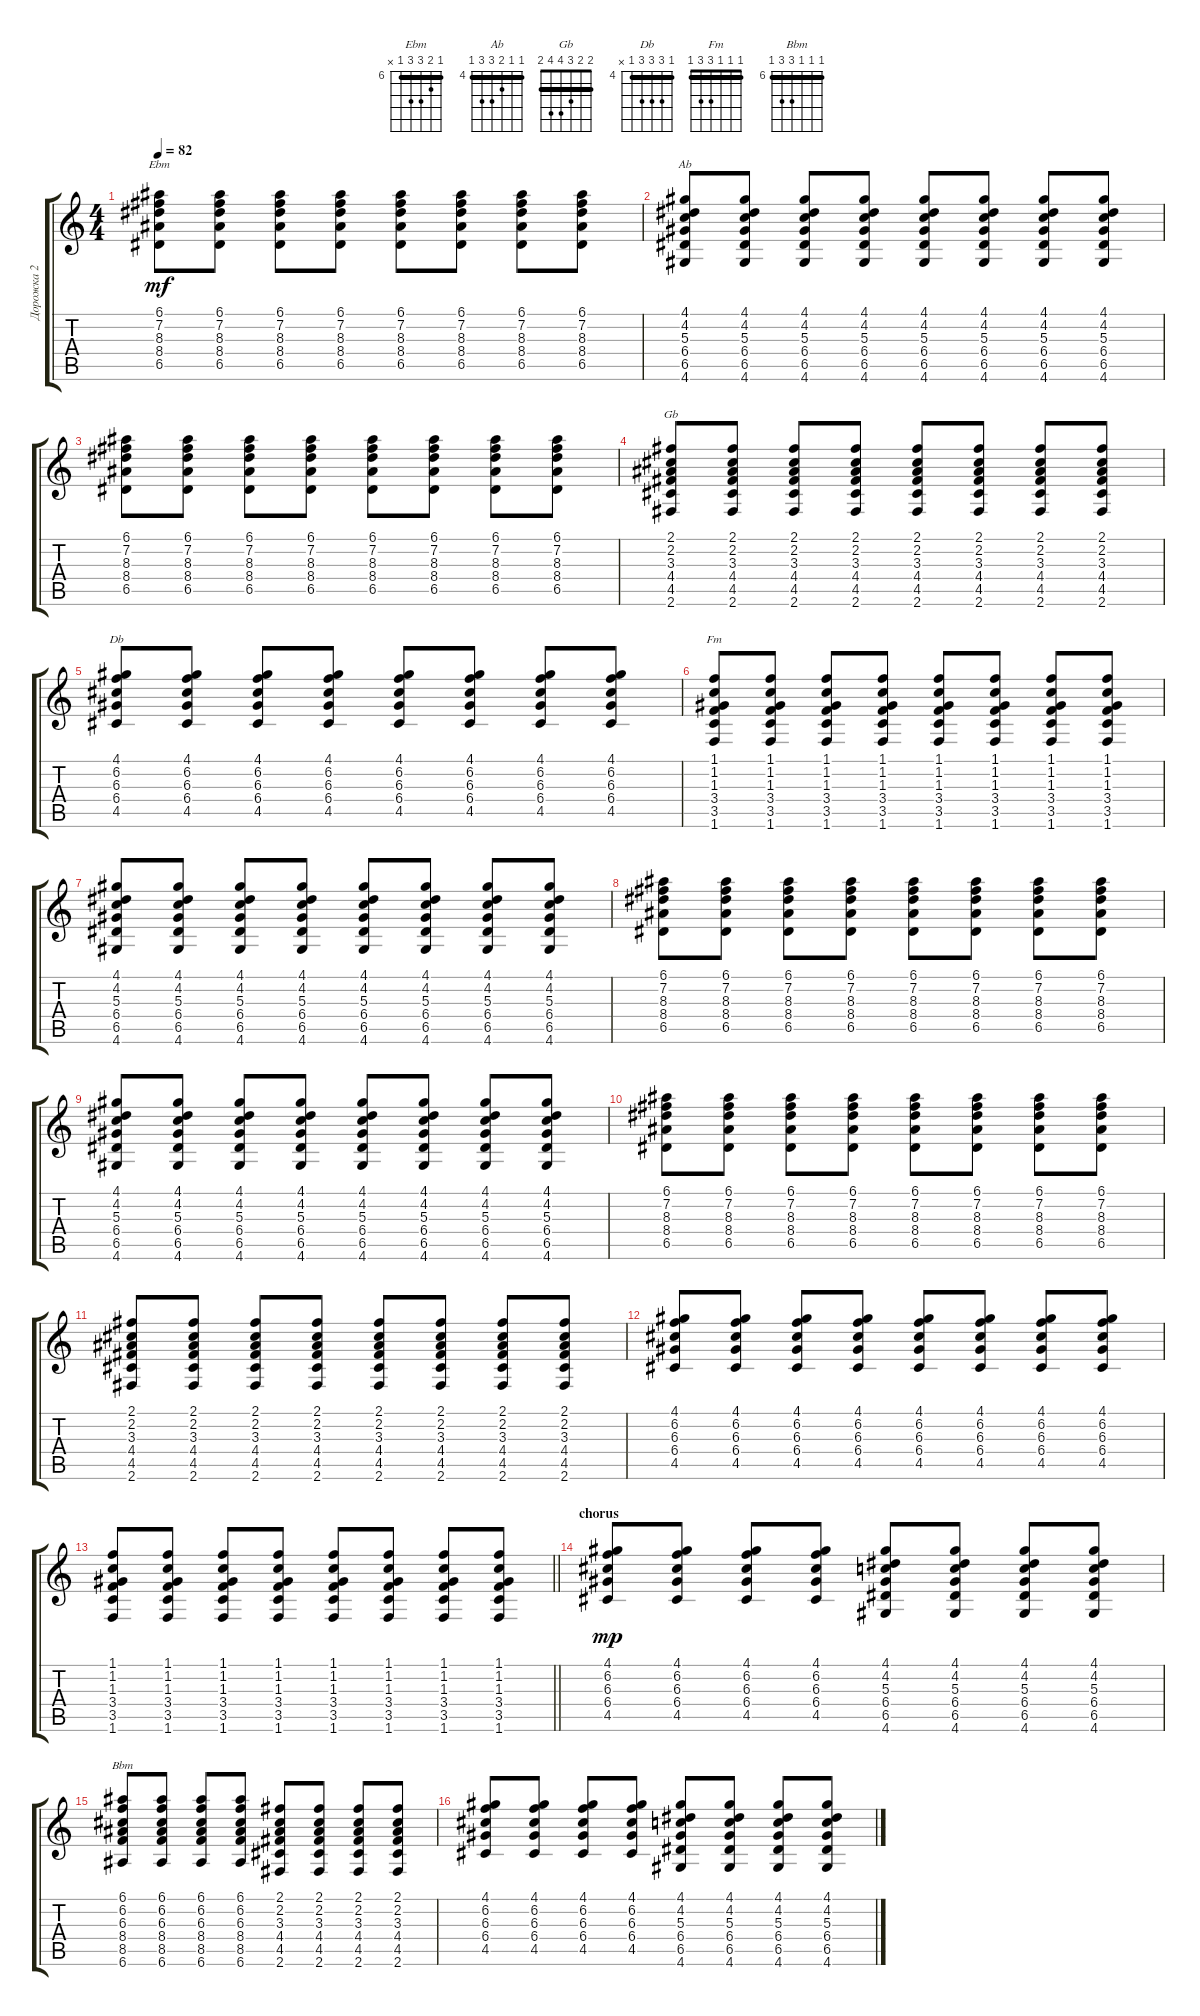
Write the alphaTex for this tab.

\track ("Дорожка 2" "Дорожка 2") {instrument acousticguitarnylon}
\staff {score tabs}
\tuning (E4 B3 G3 D3 A2 E2) {hide}
\chord ("Ebm" 6 7 8 8 6 x) {firstfret 6 barre 6}
\chord ("Ab" 4 4 5 6 6 4) {firstfret 4 barre 4}
\chord ("Gb" 2 2 3 4 4 2) {barre 2}
\chord ("Db" 4 6 6 6 4 x) {firstfret 4 barre 4}
\chord ("Fm" 1 1 1 3 3 1) {barre 1}
\chord ("Bbm" 6 6 6 8 8 6) {firstfret 6 barre 6}
\ts (4 4)
\tempo 82
\clef g2
\ks c
(6.1 7.2 8.3 8.4 6.5).8{ch "Ebm" dy mf} (6.1 7.2 8.3 8.4 6.5).8 (6.1 7.2 8.3 8.4 6.5).8 (6.1 7.2 8.3 8.4 6.5).8 (6.1 7.2 8.3 8.4 6.5).8 (6.1 7.2 8.3 8.4 6.5).8 (6.1 7.2 8.3 8.4 6.5).8 (6.1 7.2 8.3 8.4 6.5).8 |
(4.1 4.2 5.3 6.4 6.5 4.6).8{ch "Ab"} (4.1 4.2 5.3 6.4 6.5 4.6).8 (4.1 4.2 5.3 6.4 6.5 4.6).8 (4.1 4.2 5.3 6.4 6.5 4.6).8 (4.1 4.2 5.3 6.4 6.5 4.6).8 (4.1 4.2 5.3 6.4 6.5 4.6).8 (4.1 4.2 5.3 6.4 6.5 4.6).8 (4.1 4.2 5.3 6.4 6.5 4.6).8 |
(6.1 7.2 8.3 8.4 6.5).8 (6.1 7.2 8.3 8.4 6.5).8 (6.1 7.2 8.3 8.4 6.5).8 (6.1 7.2 8.3 8.4 6.5).8 (6.1 7.2 8.3 8.4 6.5).8 (6.1 7.2 8.3 8.4 6.5).8 (6.1 7.2 8.3 8.4 6.5).8 (6.1 7.2 8.3 8.4 6.5).8 |
(2.1 2.2 3.3 4.4 4.5 2.6).8{ch "Gb"} (2.1 2.2 3.3 4.4 4.5 2.6).8 (2.1 2.2 3.3 4.4 4.5 2.6).8 (2.1 2.2 3.3 4.4 4.5 2.6).8 (2.1 2.2 3.3 4.4 4.5 2.6).8 (2.1 2.2 3.3 4.4 4.5 2.6).8 (2.1 2.2 3.3 4.4 4.5 2.6).8 (2.1 2.2 3.3 4.4 4.5 2.6).8 |
(4.1 6.2 6.3 6.4 4.5).8{ch "Db"} (4.1 6.2 6.3 6.4 4.5).8 (4.1 6.2 6.3 6.4 4.5).8 (4.1 6.2 6.3 6.4 4.5).8 (4.1 6.2 6.3 6.4 4.5).8 (4.1 6.2 6.3 6.4 4.5).8 (4.1 6.2 6.3 6.4 4.5).8 (4.1 6.2 6.3 6.4 4.5).8 |
(1.1 1.2 1.3 3.4 3.5 1.6).8{ch "Fm"} (1.1 1.2 1.3 3.4 3.5 1.6).8 (1.1 1.2 1.3 3.4 3.5 1.6).8 (1.1 1.2 1.3 3.4 3.5 1.6).8 (1.1 1.2 1.3 3.4 3.5 1.6).8 (1.1 1.2 1.3 3.4 3.5 1.6).8 (1.1 1.2 1.3 3.4 3.5 1.6).8 (1.1 1.2 1.3 3.4 3.5 1.6).8 |
(4.1 4.2 5.3 6.4 6.5 4.6).8 (4.1 4.2 5.3 6.4 6.5 4.6).8 (4.1 4.2 5.3 6.4 6.5 4.6).8 (4.1 4.2 5.3 6.4 6.5 4.6).8 (4.1 4.2 5.3 6.4 6.5 4.6).8 (4.1 4.2 5.3 6.4 6.5 4.6).8 (4.1 4.2 5.3 6.4 6.5 4.6).8 (4.1 4.2 5.3 6.4 6.5 4.6).8 |
(6.1 7.2 8.3 8.4 6.5).8 (6.1 7.2 8.3 8.4 6.5).8 (6.1 7.2 8.3 8.4 6.5).8 (6.1 7.2 8.3 8.4 6.5).8 (6.1 7.2 8.3 8.4 6.5).8 (6.1 7.2 8.3 8.4 6.5).8 (6.1 7.2 8.3 8.4 6.5).8 (6.1 7.2 8.3 8.4 6.5).8 |
(4.1 4.2 5.3 6.4 6.5 4.6).8 (4.1 4.2 5.3 6.4 6.5 4.6).8 (4.1 4.2 5.3 6.4 6.5 4.6).8 (4.1 4.2 5.3 6.4 6.5 4.6).8 (4.1 4.2 5.3 6.4 6.5 4.6).8 (4.1 4.2 5.3 6.4 6.5 4.6).8 (4.1 4.2 5.3 6.4 6.5 4.6).8 (4.1 4.2 5.3 6.4 6.5 4.6).8 |
(6.1 7.2 8.3 8.4 6.5).8 (6.1 7.2 8.3 8.4 6.5).8 (6.1 7.2 8.3 8.4 6.5).8 (6.1 7.2 8.3 8.4 6.5).8 (6.1 7.2 8.3 8.4 6.5).8 (6.1 7.2 8.3 8.4 6.5).8 (6.1 7.2 8.3 8.4 6.5).8 (6.1 7.2 8.3 8.4 6.5).8 |
(2.1 2.2 3.3 4.4 4.5 2.6).8 (2.1 2.2 3.3 4.4 4.5 2.6).8 (2.1 2.2 3.3 4.4 4.5 2.6).8 (2.1 2.2 3.3 4.4 4.5 2.6).8 (2.1 2.2 3.3 4.4 4.5 2.6).8 (2.1 2.2 3.3 4.4 4.5 2.6).8 (2.1 2.2 3.3 4.4 4.5 2.6).8 (2.1 2.2 3.3 4.4 4.5 2.6).8 |
(4.1 6.2 6.3 6.4 4.5).8 (4.1 6.2 6.3 6.4 4.5).8 (4.1 6.2 6.3 6.4 4.5).8 (4.1 6.2 6.3 6.4 4.5).8 (4.1 6.2 6.3 6.4 4.5).8 (4.1 6.2 6.3 6.4 4.5).8 (4.1 6.2 6.3 6.4 4.5).8 (4.1 6.2 6.3 6.4 4.5).8 |
\barLineRight lightlight
(1.1 1.2 1.3 3.4 3.5 1.6).8 (1.1 1.2 1.3 3.4 3.5 1.6).8 (1.1 1.2 1.3 3.4 3.5 1.6).8 (1.1 1.2 1.3 3.4 3.5 1.6).8 (1.1 1.2 1.3 3.4 3.5 1.6).8 (1.1 1.2 1.3 3.4 3.5 1.6).8 (1.1 1.2 1.3 3.4 3.5 1.6).8 (1.1 1.2 1.3 3.4 3.5 1.6).8 |
\section ("" "chorus")
(4.1 6.2 6.3 6.4 4.5).8{dy mp} (4.1 6.2 6.3 6.4 4.5).8 (4.1 6.2 6.3 6.4 4.5).8 (4.1 6.2 6.3 6.4 4.5).8 (4.1 4.2 5.3 6.4 6.5 4.6).8 (4.1 4.2 5.3 6.4 6.5 4.6).8 (4.1 4.2 5.3 6.4 6.5 4.6).8 (4.1 4.2 5.3 6.4 6.5 4.6).8 |
(6.1 6.2 6.3 8.4 8.5 6.6).8{ch "Bbm"} (6.1 6.2 6.3 8.4 8.5 6.6).8 (6.1 6.2 6.3 8.4 8.5 6.6).8 (6.1 6.2 6.3 8.4 8.5 6.6).8 (2.1 2.2 3.3 4.4 4.5 2.6).8 (2.1 2.2 3.3 4.4 4.5 2.6).8 (2.1 2.2 3.3 4.4 4.5 2.6).8 (2.1 2.2 3.3 4.4 4.5 2.6).8 |
(4.1 6.2 6.3 6.4 4.5).8 (4.1 6.2 6.3 6.4 4.5).8 (4.1 6.2 6.3 6.4 4.5).8 (4.1 6.2 6.3 6.4 4.5).8 (4.1 4.2 5.3 6.4 6.5 4.6).8 (4.1 4.2 5.3 6.4 6.5 4.6).8 (4.1 4.2 5.3 6.4 6.5 4.6).8 (4.1 4.2 5.3 6.4 6.5 4.6).8
